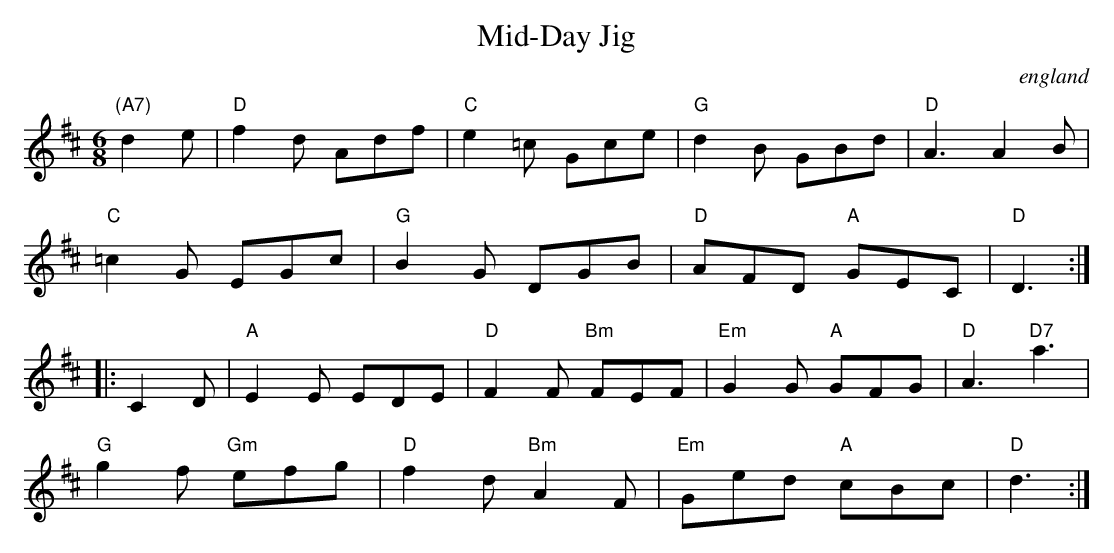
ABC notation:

X:1
T:Mid-Day Jig
O:england
M:6/8
K:D
"(A7)"d2e |"D"f2d Adf|"C"e2=c Gce|"G"d2B GBd|"D"A3 A2B|
"C"=c2G EGc|"G"B2G DGB|"D"AFD "A"GEC|"D"D3 ::
C2D |"A"E2E EDE|"D"F2F "Bm"FEF|"Em"G2G "A"GFG|"D"A3 "D7"a3|
"G"g2f "Gm"efg|"D"f2d "Bm"A2F|"Em"Ged "A"cBc|"D"d3 :|
